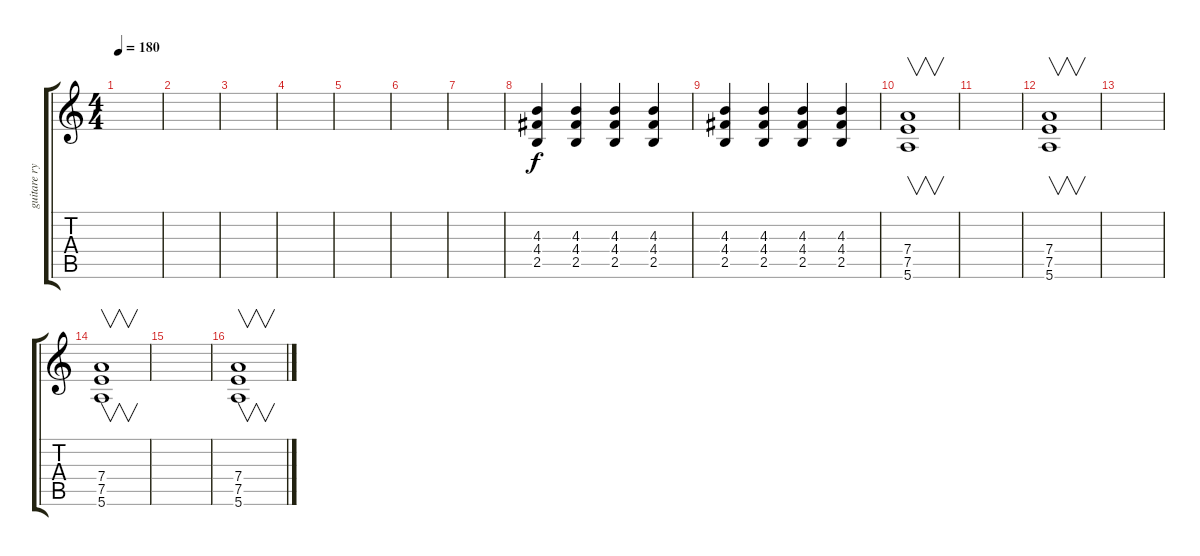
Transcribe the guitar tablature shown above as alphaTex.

\track ("guitare rythmique 2" "guitare ry") {instrument distortionguitar}
\staff {score tabs}
\tuning (E4 B3 G3 D3 A2 E2) {hide}
\ts (4 4)
\tempo 180
\clef g2
\ks c
|
|
|
|
|
|
|
(4.3 4.4 2.5).4 (4.3 4.4 2.5).4 (4.3 4.4 2.5).4 (4.3 4.4 2.5).4 |
(4.3 4.4 2.5).4 (4.3 4.4 2.5).4 (4.3 4.4 2.5).4 (4.3 4.4 2.5).4 |
(7.4 7.5 5.6).1{v} |
|
(7.4 7.5 5.6).1{v} |
|
(7.4 7.5 5.6).1{v} |
|
(7.4 7.5 5.6).1{v}
